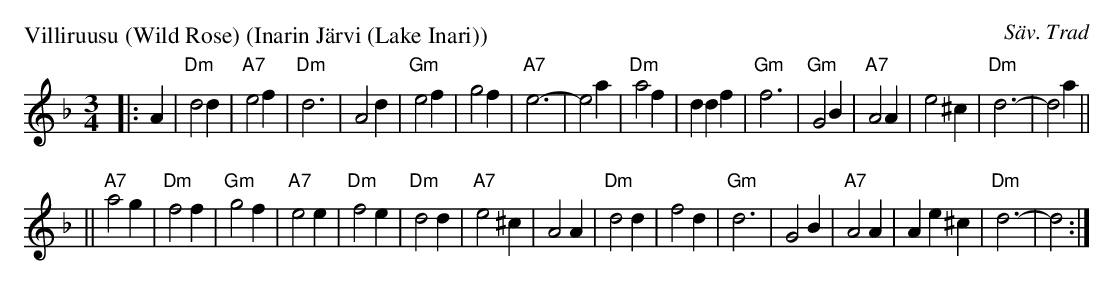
X:1
P: Villiruusu (Wild Rose) (Inarin J\"arvi (Lake Inari))
C: Säv. Trad
M: 3/4
L: 1/4
K: Dm
|: A | "Dm"d2d | "A7"e2f | "Dm"d3 | A2d | "Gm"e2f | g2f | "A7"e3- | e2a \
| "Dm"a2f | ddf | "Gm"f3 | "Gm"G2B | "A7"A2A | e2^c | "Dm"d3- | d2 a ||
|| "A7"a2g | "Dm"f2f | "Gm"g2f | "A7"e2e | "Dm"f2e | "Dm"d2d | "A7"e2^c | A2A \
| "Dm"d2d | f2d | "Gm"d3 | G2B | "A7"A2A | Ae^c | "Dm"d3- | d2 :|
